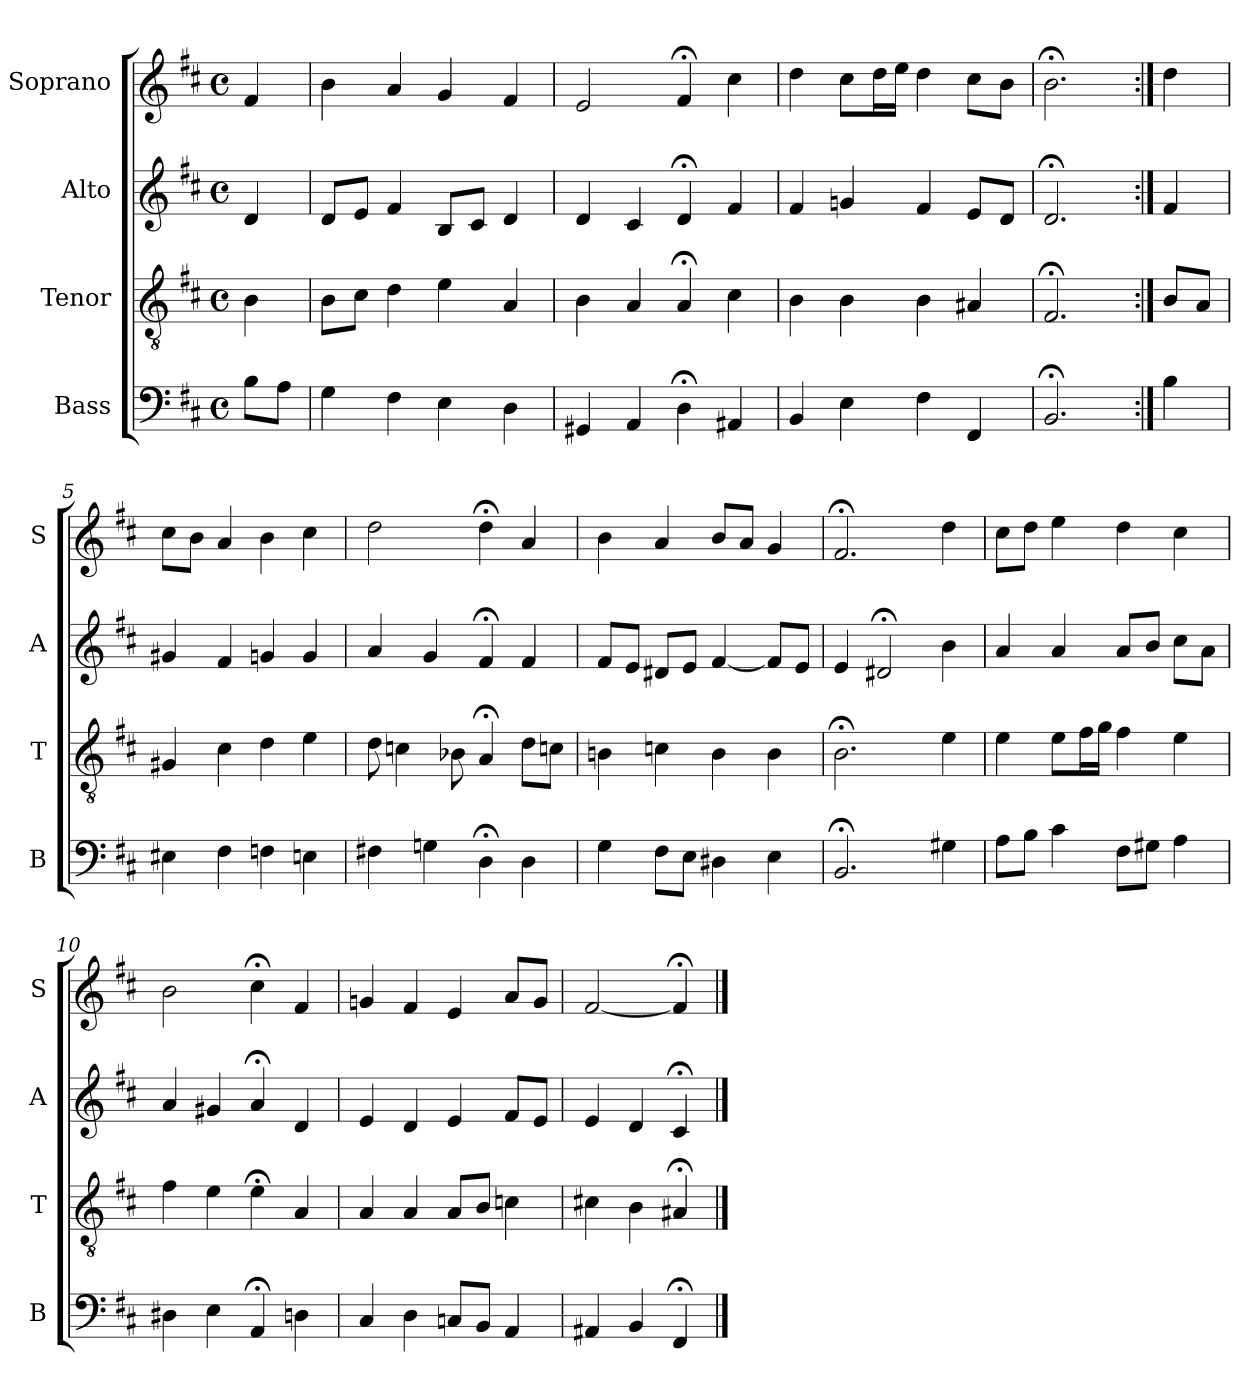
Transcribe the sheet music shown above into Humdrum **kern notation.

**kern	**kern	**kern	**kern
*part4	*part3	*part2	*part1
*staff4	*staff3	*staff2	*staff1
*I"Bass	*I"Tenor	*I"Alto	*I"Soprano
*I'B	*I'T	*I'A	*I'S
*clefF4	*clefGv2	*clefG2	*clefG2
*k[f#c#]	*k[f#c#]	*k[f#c#]	*k[f#c#]
*b:	*b:	*b:	*b:
*M4/4	*M4/4	*M4/4	*M4/4
*met(c)	*met(c)	*met(c)	*met(c)
*MM100	*MM100	*MM100	*MM100
=	=	=	=
8BL	4B	4d	4f#
8AJ	.	.	.
=1	=1	=1	=1
4G	8BL	8dL	4b
.	8c#J	8eJ	.
4F#	4d	4f#	4a
4E	4e	8BL	4g
.	.	8c#J	.
4D	4A	4d	4f#
=2	=2	=2	=2
4GG#X	4B	4d	2e
4AA	4A	4c#	.
4D;<	4A;<	4d;<	4f#;<
4AA#X	4c#	4f#	4cc#
=3	=3	=3	=3
4BB	4B	4f#	4dd
4E	4B	4gn	8cc#L
.	.	.	16ddL
.	.	.	16eeJJ
4F#	4B	4f#	4dd
4FF#	4A#X	8eL	8cc#L
.	.	8dJ	8bJ
=4	=4	=4	=4
2.BB;<	2.F#;<	2.d;<	2.b;<
=:|!	=:|!	=:|!	=:|!
4B	8BL	4f#	4dd
.	8AJ	.	.
=5	=5	=5	=5
4E#X	4G#X	4g#X	8cc#L
.	.	.	8bJ
4F#	4c#	4f#	4a
4Fn	4d	4gn	4b
4Eni	4ei	4gi	4cc#i
=6	=6	=6	=6
4F#X	8d	4a	2dd
.	4cn	.	.
4Gn	.	4g	.
.	8B-X	.	.
4D;<	4A;<	4f#;<	4dd;<
4D	8dL	4f#	4a
.	8cnJ	.	.
=7	=7	=7	=7
4G	4Bn	8f#L	4b
.	.	8eJ	.
8F#L	4cn	8d#XL	4a
8EJ	.	8eJ	.
4D#X	4B	[4f#	8bL
.	.	.	8aJ
4E	4B	8f#L]	4g
.	.	8eJ	.
=8	=8	=8	=8
2.BB;<	2.B;<	4e	2.f#;<
.	.	2d#X;<	.
4G#X	4e	4b	4dd
=9	=9	=9	=9
8AL	4e	4a	8cc#L
8BJ	.	.	8ddJ
4c#	8eL	4a	4ee
.	16f#L	.	.
.	16gJJ	.	.
8F#L	4f#	8aL	4dd
8G#XJ	.	8bJ	.
4A	4e	8cc#L	4cc#
.	.	8aJ	.
=10	=10	=10	=10
4D#X	4f#	4a	2b
4E	4e	4g#X	.
4AA;<	4e;<	4a;<	4cc#;<
4Dn	4A	4d	4f#
=11	=11	=11	=11
4C#	4A	4e	4gn
4D	4A	4d	4f#
8CnL	8AL	4e	4e
8BBJ	8BJ	.	.
4AAi	4cni	8f#iL	8aiL
.	.	8eJ	8gJ
=12	=12	=12	=12
4AA#X	4c#X	4e	[2f#
4BB	4B	4d	.
4FF#;<	4A#X;<	4c#;<	4f#;<]
==	==	==	==
*-	*-	*-	*-
